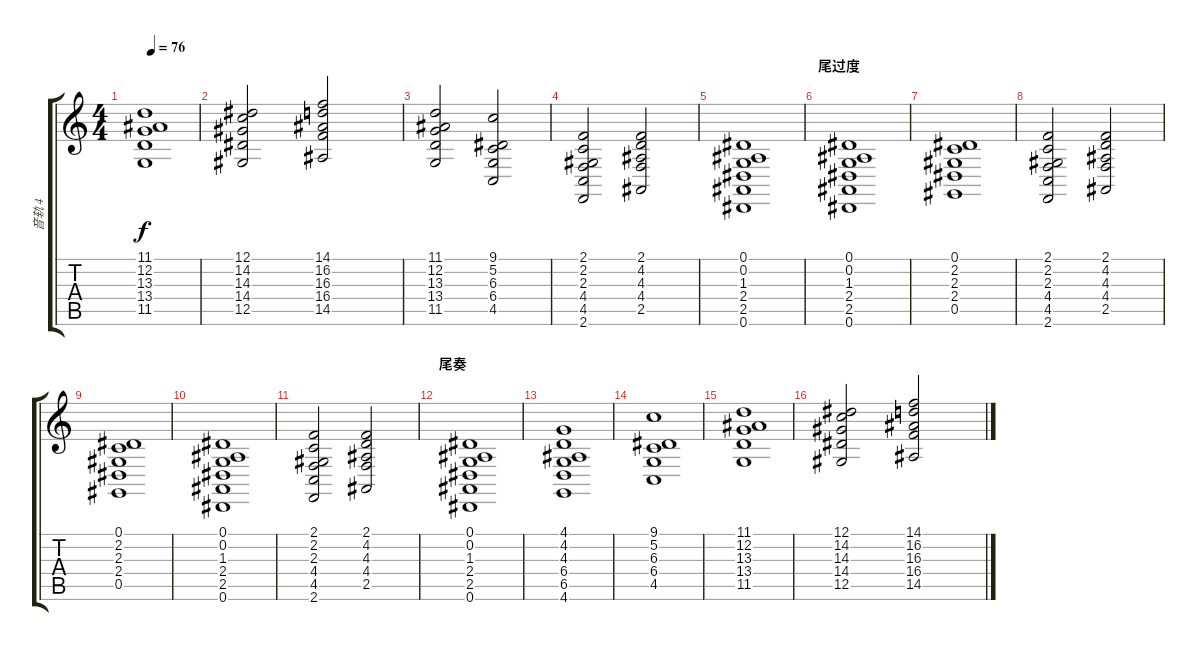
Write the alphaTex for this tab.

\track ("音轨 4" "音轨 4") {instrument stringensemble2}
\staff {score tabs}
\tuning (Eb4 Bb3 Gb3 Db3 Ab2 Eb2) {hide}
\ts (4 4)
\tempo 76
\clef g2
\ks c
(11.1 12.2 13.3 13.4 11.5).1{dy f} |
(12.1 14.2 14.3 14.4 12.5).2 (14.1 16.2 16.3 16.4 14.5).2 |
(11.1 12.2 13.3 13.4 11.5).2 (9.1 5.2 6.3 6.4 4.5).2 |
(2.1 2.2 2.3 4.4 4.5 2.6).2 (2.1 4.2 4.3 4.4 2.5).2 |
(0.1 0.2 1.3 2.4 2.5 0.6).1 |
\section ("" "尾过度")
(0.1 0.2 1.3 2.4 2.5 0.6).1 |
(0.1 2.2 2.3 2.4 0.5).1 |
(2.1 2.2 2.3 4.4 4.5 2.6).2 (2.1 4.2 4.3 4.4 2.5).2 |
(0.1 2.2 2.3 2.4 0.5).1 |
(0.1 0.2 1.3 2.4 2.5 0.6).1 |
(2.1 2.2 2.3 4.4 4.5 2.6).2 (2.1 4.2 4.3 4.4 2.5).2 |
\section ("" "尾奏")
(0.1 0.2 1.3 2.4 2.5 0.6).1 |
(4.1 4.2 4.3 6.4 6.5 4.6).1 |
(9.1 5.2 6.3 6.4 4.5).1 |
(11.1 12.2 13.3 13.4 11.5).1 |
(12.1 14.2 14.3 14.4 12.5).2 (14.1 16.2 16.3 16.4 14.5).2
